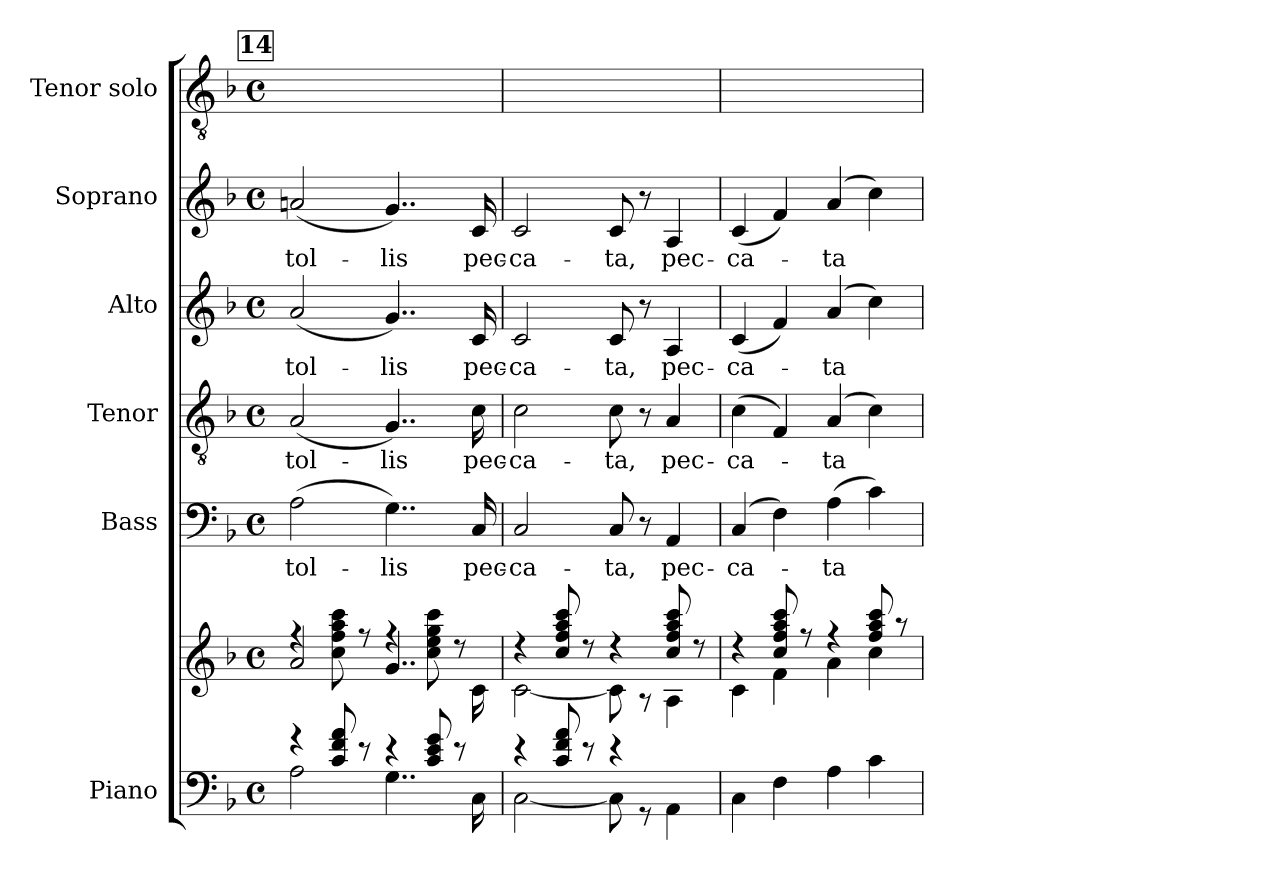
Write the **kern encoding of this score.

**kern	**kern	**kern	**text	**kern	**text	**kern	**text	**kern	**text	**kern
*part6	*part6	*part5	*part5	*part4	*part4	*part3	*part3	*part2	*part2	*part1
*staff7	*staff6	*staff5	*staff5	*staff4	*staff4	*staff3	*staff3	*staff2	*staff2	*staff1
*I"Piano	*	*I"Bass	*	*I"Tenor	*	*I"Alto	*	*I"Soprano	*	*I"Tenor solo
*I'Pno.	*	*I'B.	*	*I'T.	*	*I'A.	*	*I'S.	*	*I'T.s
*clefF4	*clefG2	*clefF4	*	*clefGv2	*	*clefG2	*	*clefG2	*	*clefGv2
*k[b-]	*k[b-]	*k[b-]	*	*k[b-]	*	*k[b-]	*	*k[b-]	*	*k[b-]
*M4/4	*M4/4	*M4/4	*	*M4/4	*	*M4/4	*	*M4/4	*	*M4/4
*met(c)	*met(c)	*met(c)	*	*met(c)	*	*met(c)	*	*met(c)	*	*met(c)
!!LO:REH:place=s1:a:B:fs=14:t=14
=226	=226	=226	=226	=226	=226	=226	=226	=226	=226	=226
*^	*^	*	*	*	*	*	*	*	*	*
!	!	!	!	!	!LO:LY:b	!	!LO:LY:b	!	!LO:LY:b	!	!LO:LY:b	!
4r	2A\	4r	2a/	(>2A\	tol-	(<2A/	tol-	(<2a/	tol-	(<2an/	tol-	1ryy
8c/ 8f/ 8a/	.	8cc\ 8ff\ 8aa\ 8ccc\	.	.	.	.	.	.	.	.	.	.
8r	.	8r	.	.	.	.	.	.	.	.	.	.
!	!	!	!	!	!LO:LY:b	!	!LO:LY:b	!	!LO:LY:b	!	!LO:LY:b	!
4r	4..G\	4r	4..g/	4..G\)	-lis	4..G/)	-lis	4..g/)	-lis	4..g/)	-lis	.
8c/ 8e/ 8g/	.	8cc\ 8ee\ 8gg\ 8ccc\	.	.	.	.	.	.	.	.	.	.
8r	.	8r	.	.	.	.	.	.	.	.	.	.
!	!	!	!	!	!LO:LY:b	!	!LO:LY:b	!	!LO:LY:b	!	!LO:LY:b	!
.	16C\	.	16c\	16C/	pec-	16c\	pec-	16c/	pec-	16c/	pec-	.
!!LO:LB:g=z
=227	=227	=227	=227	=227	=227	=227	=227	=227	=227	=227	=227	=227
!	!	!	!	!	!LO:LY:b	!	!LO:LY:b	!	!LO:LY:b	!	!LO:LY:b	!
4r	[2C\	4r	[2c\	2C/	-ca-	2c\	ca-	2c/	-ca-	2c/	-ca-	1ryy
8c/ 8f/ 8a/	.	8cc/ 8ff/ 8aa/ 8ccc/	.	.	.	.	.	.	.	.	.	.
8r	.	8r	.	.	.	.	.	.	.	.	.	.
!	!	!	!	!	!LO:LY:b	!	!LO:LY:b	!	!LO:LY:b	!	!LO:LY:b	!
4r	8C\]	4r	8c\]	8C/	-ta,	8c\	-ta,	8c/	-ta,	8c/	-ta,	.
.	8r	.	8r	8r	.	8r	.	8r	.	8r	.	.
!	!	!	!	!	!LO:LY:b	!	!LO:LY:b	!	!LO:LY:b	!	!LO:LY:b	!
4ryy	4AA\	8cc/ 8ff/ 8aa/ 8ccc/	4A\	4AA/	pec-	4A/	pec-	4A/	pec-	4A/	pec-	.
.	.	8r	.	.	.	.	.	.	.	.	.	.
*v	*v	*	*	*	*	*	*	*	*	*	*	*
=228	=228	=228	=228	=228	=228	=228	=228	=228	=228	=228	=228
!	!	!	!	!LO:LY:b	!	!LO:LY:b	!	!LO:LY:b	!	!LO:LY:b	!
4C\	4r	4c\	(>4C/	-ca-	(>4c\	-ca-	(<4c/	-ca-	(<4c/	-ca-	1ryy
4F\	8cc/ 8ff/ 8aa/ 8ccc/	4f\	4F\)	.	4F/)	.	4f/)	.	4f/)	.	.
.	8r	.	.	.	.	.	.	.	.	.	.
!	!	!	!	!LO:LY:b	!	!LO:LY:b	!	!LO:LY:b	!	!LO:LY:b	!
4A\	4r	4a\	(>4A\	-ta	(>4A/	-ta	(>4a/	-ta	(>4a/	-ta	.
4c\	8ff/ 8aa/ 8ccc/	4cc\	4c\)	.	4c\)	.	4cc\)	.	4cc\)	.	.
.	8r	.	.	.	.	.	.	.	.	.	.
*	*v	*v	*	*	*	*	*	*	*	*	*
=	=	=	=	=	=	=	=	=	=	=
*-	*-	*-	*-	*-	*-	*-	*-	*-	*-	*-
